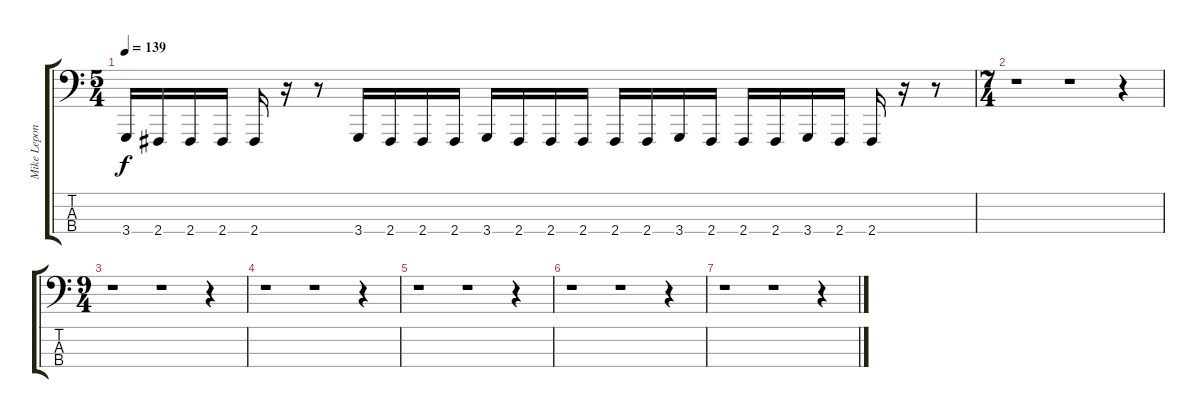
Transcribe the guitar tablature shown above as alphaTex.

\track ("Mike Lepond" "Mike Lepon") {instrument electricbassfinger}
\staff {score tabs}
\tuning (G1 D1 A0 E0) {hide}
\ts (5 4)
\tempo 139
\clef f4
\ks c
3.4.16{dy f} 2.4.16 2.4.16 2.4.16 2.4.16 r.16 r.8 3.4.16 2.4.16 2.4.16 2.4.16 3.4.16 2.4.16 2.4.16 2.4.16 2.4.16 2.4.16 3.4.16 2.4.16 2.4.16 2.4.16 3.4.16 2.4.16 2.4.16 r.16 r.8 |
\ts (7 4)
r.1 r.1 r.4 |
\ts (9 4)
r.1 r.1 r.4 |
r.1 r.1 r.4 |
r.1 r.1 r.4 |
r.1 r.1 r.4 |
r.1 r.1 r.4
